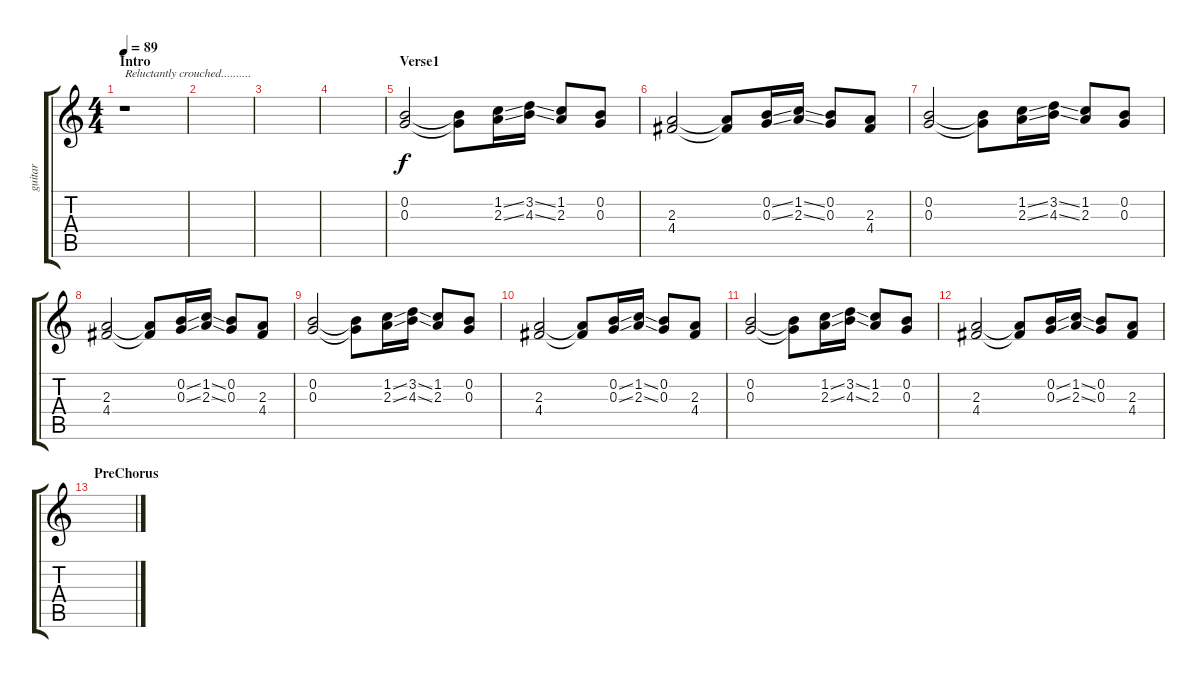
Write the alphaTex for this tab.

\track ("guitar" "guitar") {instrument distortionguitar}
\staff {score tabs}
\tuning (E4 B3 G3 D3 A2 E2) {hide}
\ts (4 4)
\section ("" "Intro")
\tempo 89
\clef g2
\ks c
r.1{txt "Reluctantly crouched.........." dy f instrument distortionguitar} |
|
|
|
\section ("" "Verse1")
(0.2 0.3).2 (0.2{t} 0.3{t}).8 (1.2{ss} 2.3{ss}).16 (3.2{ss} 4.3{ss}).16 (1.2 2.3).8 (0.2 0.3).8 |
(2.3 4.4).2 (2.3{t} 4.4{t}).8 (0.2{ss} 0.3{ss}).16 (1.2{ss} 2.3{ss}).16 (0.2 0.3).8 (2.3 4.4).8 |
(0.2 0.3).2 (0.2{t} 0.3{t}).8 (1.2{ss} 2.3{ss}).16 (3.2{ss} 4.3{ss}).16 (1.2 2.3).8 (0.2 0.3).8 |
(2.3 4.4).2 (2.3{t} 4.4{t}).8 (0.2{ss} 0.3{ss}).16 (1.2{ss} 2.3{ss}).16 (0.2 0.3).8 (2.3 4.4).8 |
(0.2 0.3).2 (0.2{t} 0.3{t}).8 (1.2{ss} 2.3{ss}).16 (3.2{ss} 4.3{ss}).16 (1.2 2.3).8 (0.2 0.3).8 |
(2.3 4.4).2 (2.3{t} 4.4{t}).8 (0.2{ss} 0.3{ss}).16 (1.2{ss} 2.3{ss}).16 (0.2 0.3).8 (2.3 4.4).8 |
(0.2 0.3).2 (0.2{t} 0.3{t}).8 (1.2{ss} 2.3{ss}).16 (3.2{ss} 4.3{ss}).16 (1.2 2.3).8 (0.2 0.3).8 |
(2.3 4.4).2 (2.3{t} 4.4{t}).8 (0.2{ss} 0.3{ss}).16 (1.2{ss} 2.3{ss}).16 (0.2 0.3).8 (2.3 4.4).8 |
\section ("" "PreChorus")
